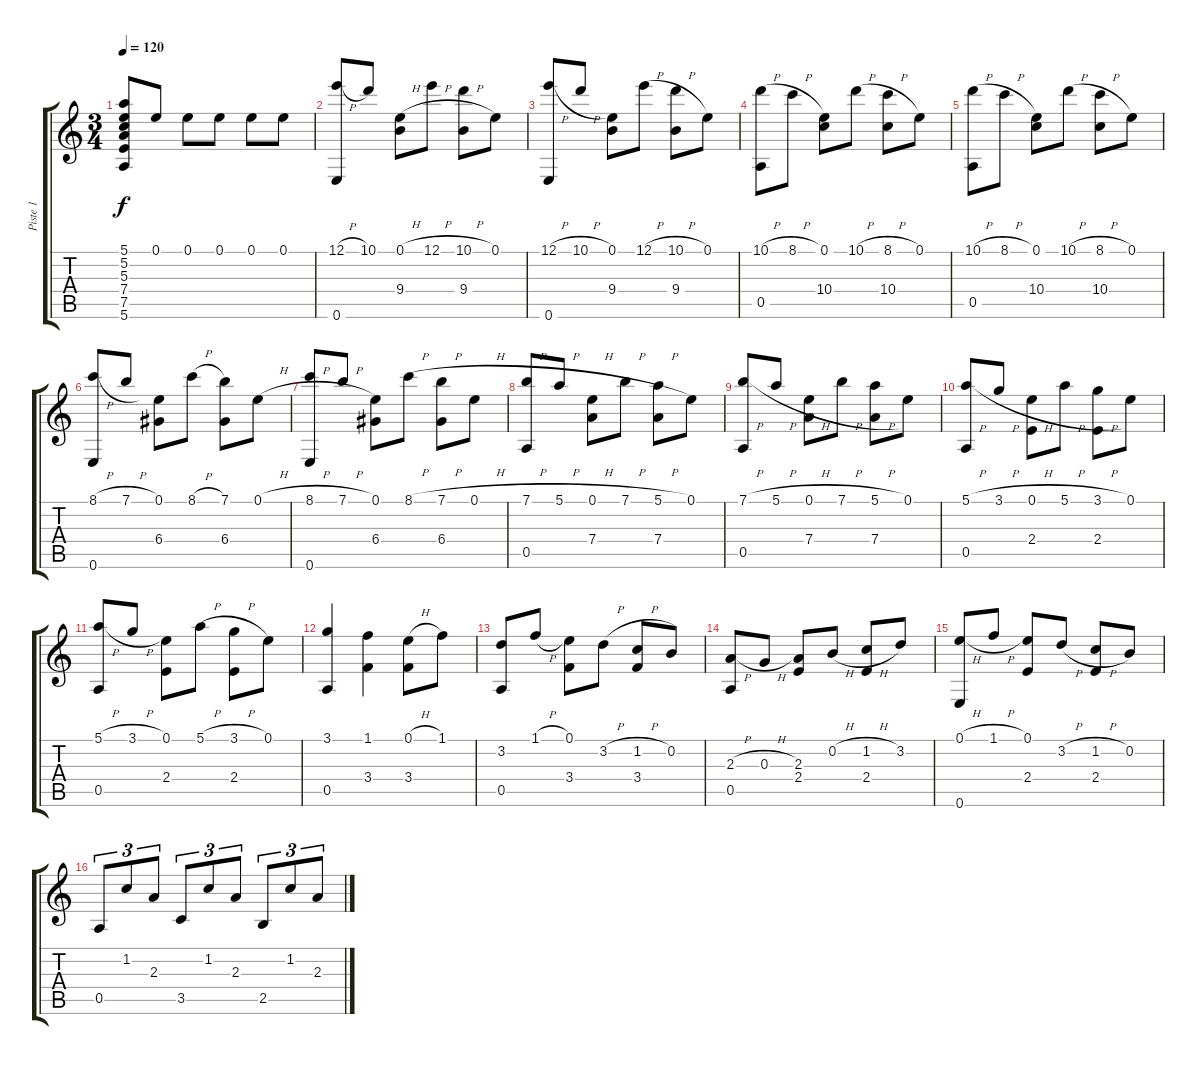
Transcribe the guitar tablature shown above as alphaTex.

\track ("Piste 1" "Piste 1") {instrument acousticguitarnylon}
\staff {score tabs}
\tuning (E4 B3 G3 D3 A2 E2) {hide}
\ts (3 4)
\tempo 120
\clef g2
\ks c
(5.1 5.2 5.3 7.4 7.5 5.6).8{dy f} 0.1.8 0.1.8 0.1.8 0.1.8 0.1.8 |
(12.1{h} 0.6).8 10.1.8 (0.1{h} 9.4).8 12.1{h}.8 (10.1{h} 9.4).8 0.1.8 |
(12.1{h} 0.6).8 10.1{h}.8 (0.1 9.4).8 12.1{h}.8 (10.1{h} 9.4).8 0.1.8 |
(10.1{h} 0.5).8 8.1{h}.8 (0.1 10.4).8 10.1{h}.8 (8.1{h} 10.4).8 0.1.8 |
(10.1{h} 0.5).8 8.1{h}.8 (0.1 10.4).8 10.1{h}.8 (8.1{h} 10.4).8 0.1.8 |
(8.1{h} 0.6).8 7.1{h}.8 (0.1 6.4).8 8.1{h}.8 (7.1 6.4).8 0.1{h}.8 |
(8.1{h} 0.6).8 7.1{h}.8 (0.1 6.4).8 8.1{h}.8 (7.1{h} 6.4).8 0.1{h}.8 |
(7.1{h} 0.5).8 5.1{h}.8 (0.1{h} 7.4).8 7.1{h}.8 (5.1{h} 7.4).8 0.1.8 |
(7.1{h} 0.5).8 5.1{h}.8 (0.1{h} 7.4).8 7.1{h}.8 (5.1{h} 7.4).8 0.1.8 |
(5.1{h} 0.5).8 3.1{h}.8 (0.1{h} 2.4).8 5.1{h}.8 (3.1{h} 2.4).8 0.1.8 |
(5.1{h} 0.5).8 3.1{h}.8 (0.1 2.4).8 5.1{h}.8 (3.1{h} 2.4).8 0.1.8 |
(3.1 0.5).4 (1.1 3.4).4 (0.1{h} 3.4).8 1.1.8 |
(3.2 0.5).8 1.1{h}.8 (0.1 3.4).8 3.2{h}.8 (1.2{h} 3.4).8 0.2.8 |
(2.3{h} 0.5).8 0.3{h}.8 (2.3 2.4).8 0.2{h}.8 (1.2{h} 2.4).8 3.2.8 |
(0.1{h} 0.6).8 1.1{h}.8 (0.1 2.4).8 3.2{h}.8 (1.2{h} 2.4).8 0.2.8 |
0.5.8{tu (3 2)} 1.2.8{tu (3 2)} 2.3.8{tu (3 2)} 3.5.8{tu (3 2)} 1.2.8{tu (3 2)} 2.3.8{tu (3 2)} 2.5.8{tu (3 2)} 1.2.8{tu (3 2)} 2.3.8{tu (3 2)}
